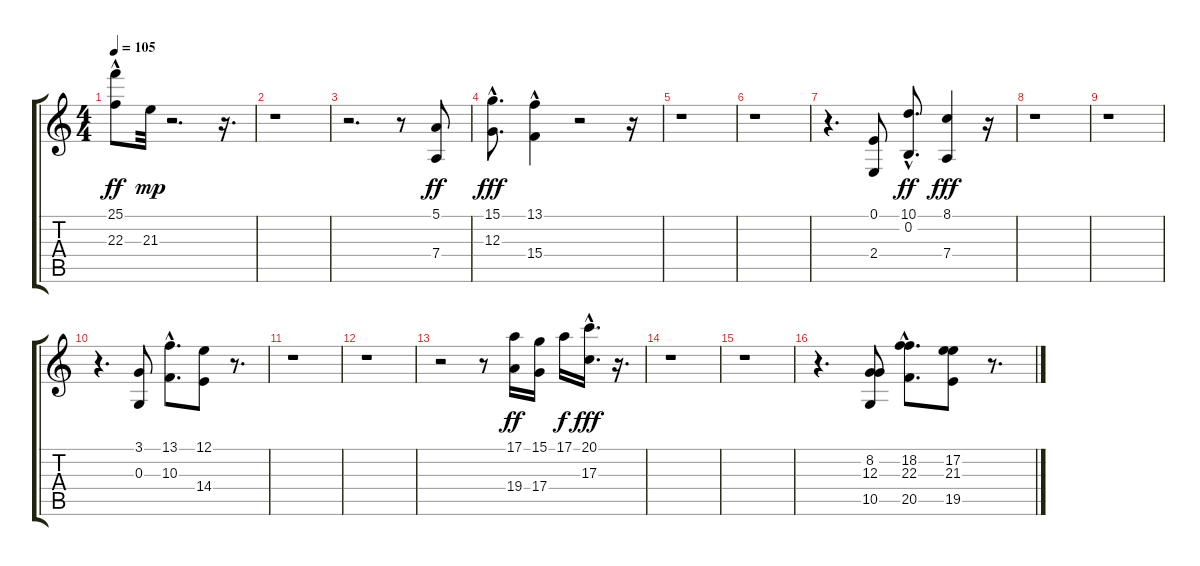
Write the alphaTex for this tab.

\track "" {instrument stringensemble1}
\staff {score tabs}
\tuning (E4 B3 G3 D3 A2 E2) {hide}
\ts (4 4)
\tempo 105
\clef g2
\ks c
(25.1{hac} 22.3).8{dy ff} 21.3.32{dy mp} r.2{d} r.16{d} |
r.1 |
r.2{d} r.8 (5.1 7.4).8{dy ff} |
(15.1{hac} 12.3{hac}).8{d dy fff} (13.1 15.4{hac}).4 r.2 r.16 |
r.1 |
r.1 |
r.4{d} (0.1 2.4).8 (10.1{hac} 0.2{hac}).8{d dy ff} (8.1 7.4).4{dy fff} r.16 |
r.1 |
r.1 |
r.4{d} (3.1 0.3).8 (13.1{hac} 10.3{hac}).8{d} (12.1 14.4).8 r.8{d} |
r.1 |
r.1 |
r.2 r.8 (17.1 19.4).16{dy ff} (15.1 17.4).16 17.1.16{dy f} (20.1{hac} 17.3).16{d dy fff} r.16{d} |
r.1 |
r.1 |
r.4{d} (8.2 12.3 10.5).8 (18.2{hac} 22.3{hac} 20.5{hac}).8{d} (17.2 21.3 19.5).8 r.8{d}
